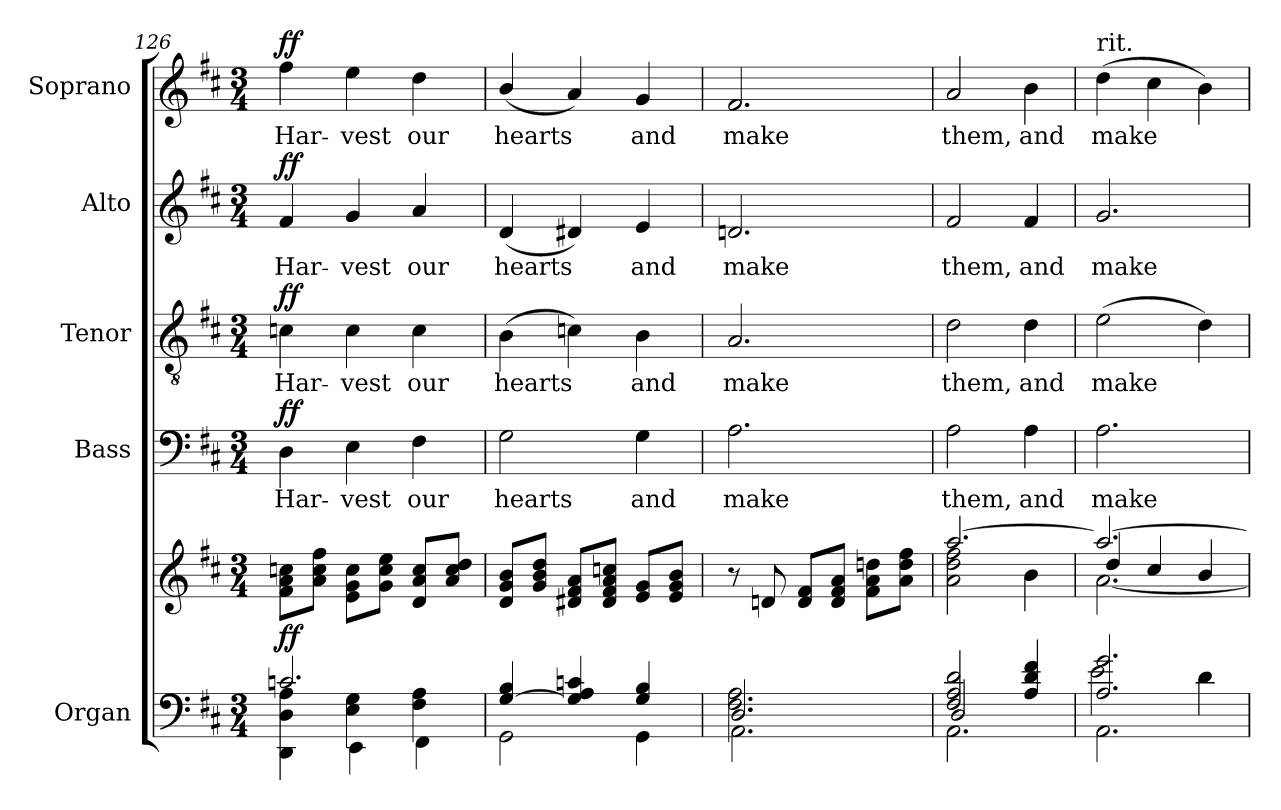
**kern	**kern	**dynam	**kern	**text	**dynam	**kern	**text	**dynam	**kern	**text	**dynam	**kern	**text	**dynam
*part5	*part5	*part5	*part4	*part4	*part4	*part3	*part3	*part3	*part2	*part2	*part2	*part1	*part1	*part1
*staff6	*staff5	*staff5/6	*staff4	*staff4	*staff4	*staff3	*staff3	*staff3	*staff2	*staff2	*staff2	*staff1	*staff1	*staff1
*I"Organ	*	*	*I"Bass	*	*	*I"Tenor	*	*	*I"Alto	*	*	*I"Soprano	*	*
*I'Org.	*	*	*I'B.	*	*	*I'T.	*	*	*I'A.	*	*	*I'S.	*	*
*clefF4	*clefG2	*	*clefF4	*	*	*clefGv2	*	*	*clefG2	*	*	*clefG2	*	*
*	*	*	*	*	*	*ITrd7c12	*	*	*	*	*	*	*	*
*k[f#c#]	*k[f#c#]	*	*k[f#c#]	*	*	*k[f#c#]	*	*	*k[f#c#]	*	*	*k[f#c#]	*	*
*D:	*D:	*	*D:	*	*	*D:	*	*	*D:	*	*	*D:	*	*
*M3/4	*M3/4	*	*M3/4	*	*	*M3/4	*	*	*M3/4	*	*	*M3/4	*	*
=126	=126	=126	=126	=126	=126	=126	=126	=126	=126	=126	=126	=126	=126	=126
*^	*	*	*	*	*	*	*	*	*	*	*	*	*	*
*	*^	*	*	*	*	*	*	*	*	*	*	*	*	*	*
!	!	!	!	!	!	!LO:LY:b:color=#000000	!	!	!	!	!	!	!	!	!	!
!	!	!	!	!	!	!	!	!	!LO:LY:b:color=#000000	!	!	!	!	!	!	!
!	!	!	!	!	!	!	!	!	!	!	!	!LO:LY:b:color=#000000	!	!	!	!
!	!	!	!	!	!	!	!	!	!	!	!	!	!	!	!LO:LY:b:color=#000000	!
2.cni/	4DDi\ 4Di 4Ai	4ryy	8f#i\ 8ai 8ccniL	ff	4Di\	Har-	ff	4Cni\	Har-	ff	4f#i/	Har-	ff	4ff#i\	Har-	ff
.	.	.	8ai\ 8cci 8ff#iJ	.	.	.	.	.	.	.	.	.	.	.	.	.
!	!	!	!	!	!	!LO:LY:b:color=#000000	!	!	!	!	!	!	!	!	!	!
!	!	!	!	!	!	!	!	!	!LO:LY:b:color=#000000	!	!	!	!	!	!	!
!	!	!	!	!	!	!	!	!	!	!	!	!LO:LY:b:color=#000000	!	!	!	!
!	!	!	!	!	!	!	!	!	!	!	!	!	!	!	!LO:LY:b:color=#000000	!
.	4Ei\ 4Gi	4EEi\	8ei\ 8gi 8cciL	.	4Ei\	-vest	.	4Ci\	-vest	.	4gi/	-vest	.	4eei\	-vest	.
.	.	.	8gi\ 8cci 8eeiJ	.	.	.	.	.	.	.	.	.	.	.	.	.
!	!	!	!	!	!	!LO:LY:b:color=#000000	!	!	!	!	!	!	!	!	!	!
!	!	!	!	!	!	!	!	!	!LO:LY:b:color=#000000	!	!	!	!	!	!	!
!	!	!	!	!	!	!	!	!	!	!	!	!LO:LY:b:color=#000000	!	!	!	!
!	!	!	!	!	!	!	!	!	!	!	!	!	!	!	!LO:LY:b:color=#000000	!
.	4F#i\ 4Ai	4FF#i\	8di/ 8ai 8cciL	.	4F#i\	our	.	4Ci\	our	.	4ai/	our	.	4ddi\	our	.
.	.	.	8ai/ 8cci 8ddiJ	.	.	.	.	.	.	.	.	.	.	.	.	.
*	*v	*v	*	*	*	*	*	*	*	*	*	*	*	*	*	*
=127	=127	=127	=127	=127	=127	=127	=127	=127	=127	=127	=127	=127	=127	=127	=127
!	!	!	!	!	!LO:LY:b:color=#000000	!	!	!	!	!	!	!	!	!	!
!	!	!	!	!	!	!	!	!LO:LY:b:color=#000000	!	!	!	!	!	!	!
!	!	!	!	!	!	!	!	!	!	!	!LO:LY:b:color=#000000	!	!	!	!
!	!	!	!	!	!	!	!	!	!	!	!	!	!	!LO:LY:b:color=#000000	!
[<4Gi/ 4Bi	2GGi\	8di/ 8gi 8biL	.	2Gi\	hearts	.	(4BBi\	hearts	.	(4di/	hearts	.	(4bi/	hearts	.
.	.	8gi/ 8bi 8ddiJ	.	.	.	.	.	.	.	.	.	.	.	.	.
4Gi/] 4Ai 4cni	.	8d#Xi/ 8f#i 8aiL	.	.	.	.	4Cni\)	.	.	4d#Xi/)	.	.	4ai/)	.	.
.	.	8d#i/ 8f#i 8ai 8ccniJ	.	.	.	.	.	.	.	.	.	.	.	.	.
!	!	!	!	!	!LO:LY:b:color=#000000	!	!	!	!	!	!	!	!	!	!
!	!	!	!	!	!	!	!	!LO:LY:b:color=#000000	!	!	!	!	!	!	!
!	!	!	!	!	!	!	!	!	!	!	!LO:LY:b:color=#000000	!	!	!	!
!	!	!	!	!	!	!	!	!	!	!	!	!	!	!LO:LY:b:color=#000000	!
4Gi/ 4Bi	4GGi\	8ei/ 8giL	.	4Gi\	and	.	4BBi\	and	.	4ei/	and	.	4gi/	and	.
.	.	8ei/ 8gi 8biJ	.	.	.	.	.	.	.	.	.	.	.	.	.
!!LO:LB:g=z
=128	=128	=128	=128	=128	=128	=128	=128	=128	=128	=128	=128	=128	=128	=128	=128
*	*^	*	*	*	*	*	*	*	*	*	*	*	*	*	*
!	!	!	!	!	!	!LO:LY:b:color=#000000	!	!	!	!	!	!	!	!	!	!
!	!	!	!	!	!	!	!	!	!LO:LY:b:color=#000000	!	!	!	!	!	!	!
!	!	!	!	!	!	!	!	!	!	!	!	!LO:LY:b:color=#000000	!	!	!	!
!	!	!	!	!	!	!	!	!	!	!	!	!	!	!	!LO:LY:b:color=#000000	!
2.F#i\ 2.Ai	2.Di/	2.AAi\	8r	.	2.Ai\	make	.	2.AAi/	make	.	2.dni/	make	.	2.f#i/	make	.
.	.	.	8dni/	.	.	.	.	.	.	.	.	.	.	.	.	.
.	.	.	8di/ 8f#iL	.	.	.	.	.	.	.	.	.	.	.	.	.
.	.	.	8di/ 8f#i 8aiJ	.	.	.	.	.	.	.	.	.	.	.	.	.
.	.	.	8f#i\ 8ai 8ddniL	.	.	.	.	.	.	.	.	.	.	.	.	.
.	.	.	8ai\ 8ddi 8ff#iJ	.	.	.	.	.	.	.	.	.	.	.	.	.
=129	=129	=129	=129	=129	=129	=129	=129	=129	=129	=129	=129	=129	=129	=129	=129	=129
*	*	*	*^	*	*	*	*	*	*	*	*	*	*	*	*	*
!	!	!	!	!	!	!	!LO:LY:b:color=#000000	!	!	!	!	!	!	!	!	!	!
!	!	!	!	!	!	!	!	!	!	!LO:LY:b:color=#000000	!	!	!	!	!	!	!
!	!	!	!	!	!	!	!	!	!	!	!	!	!LO:LY:b:color=#000000	!	!	!	!
!	!	!	!	!	!	!	!	!	!	!	!	!	!	!	!	!LO:LY:b:color=#000000	!
2F#i/ 2Ai 2di	2.AAi\	2Di/	[>2.aai/	2ai\ 2ddi 2ff#i	.	2Ai\	them,	.	2Di\	them,	.	2f#i/	them,	.	2ai/	them,	.
!	!	!	!	!	!	!	!LO:LY:b:color=#000000	!	!	!	!	!	!	!	!	!	!
!	!	!	!	!	!	!	!	!	!	!LO:LY:b:color=#000000	!	!	!	!	!	!	!
!	!	!	!	!	!	!	!	!	!	!	!	!	!LO:LY:b:color=#000000	!	!	!	!
!	!	!	!	!	!	!	!	!	!	!	!	!	!	!	!	!LO:LY:b:color=#000000	!
4Ai/ 4di 4f#i	.	4ryy	.	4bi\	.	4Ai\	and	.	4Di\	and	.	4f#i/	and	.	4bi\	and	.
=130	=130	=130	=130	=130	=130	=130	=130	=130	=130	=130	=130	=130	=130	=130	=130	=130	=130
*	*	*	*	*^	*	*	*	*	*	*	*	*	*	*	*	*	*
!	!	!	!	!	!	!	!	!LO:LY:b:color=#000000	!	!	!	!	!	!	!	!	!	!
!	!	!	!	!	!	!	!	!	!	!	!LO:LY:b:color=#000000	!	!	!	!	!	!	!
!	!	!	!	!	!	!	!	!	!	!	!	!	!	!LO:LY:b:color=#000000	!	!	!	!
!	!	!	!	!	!	!	!	!	!	!	!	!	!	!	!	!LO:TX:t=rit.	!	!
!	!	!	!	!	!	!	!	!	!	!	!	!	!	!	!	!	!LO:LY:b:color=#000000	!
2.Ai/ 2.gi	2.AAi\	2ei\	2.aai/_>	[<2.ai\	4ddi/	.	2.Ai\	make	.	(2Ei\	make	.	2.gi/	make	.	(4ddi\	make	.
.	.	.	.	.	4cc#i/	.	.	.	.	.	.	.	.	.	.	4cc#i\	.	.
.	.	4di\	.	.	4bi/	.	.	.	.	4Di\)	.	.	.	.	.	4bi\)	.	.
*v	*v	*v	*	*	*	*	*	*	*	*	*	*	*	*	*	*	*	*
*	*v	*v	*v	*	*	*	*	*	*	*	*	*	*	*	*	*
=	=	=	=	=	=	=	=	=	=	=	=	=	=	=
*-	*-	*-	*-	*-	*-	*-	*-	*-	*-	*-	*-	*-	*-	*-
